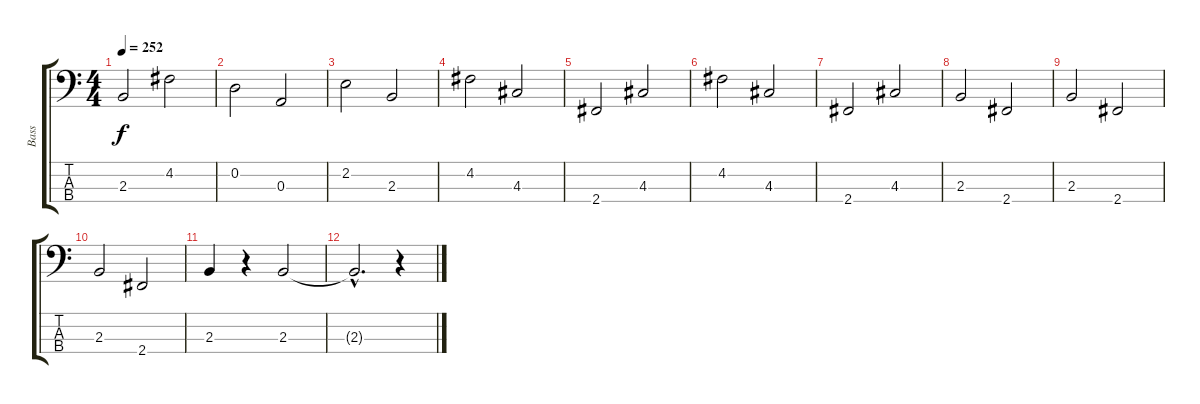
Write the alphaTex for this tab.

\track ("Bass" "Bass") {instrument electricbassfinger}
\staff {score tabs}
\tuning (G2 D2 A1 E1) {hide}
\ts (4 4)
\tempo 252
\clef f4
\ks c
2.3.2{dy f} 4.2.2 |
0.2.2 0.3.2 |
2.2.2 2.3.2 |
4.2.2 4.3.2 |
2.4.2 4.3.2 |
4.2.2 4.3.2 |
2.4.2 4.3.2 |
2.3.2 2.4.2 |
2.3.2 2.4.2 |
2.3.2 2.4.2 |
2.3.4 r.4 2.3.2 |
2.3{hac t}.2{d} r.4
